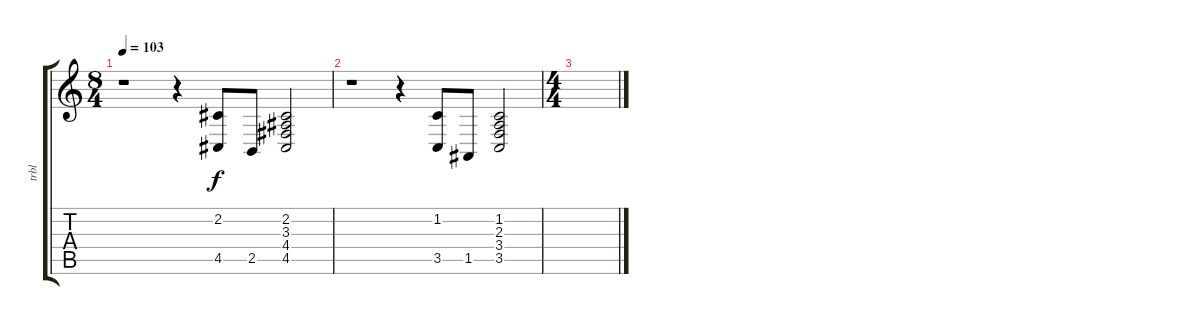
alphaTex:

\track ("trbl" "trbl") {instrument brasssection}
\staff {score tabs}
\tuning (E4 B3 G3 D3 A2 E2) {hide}
\ts (8 4)
\tempo 103
\clef g2
\ks c
r.1{dy f} r.4 (2.2 4.5).8 2.5.8 (2.2 3.3 4.4 4.5).2 |
r.1{volume 0} r.4 (1.2 3.5).8 1.5.8 (1.2 2.3 3.4 3.5).2 |
\ts (4 4)
